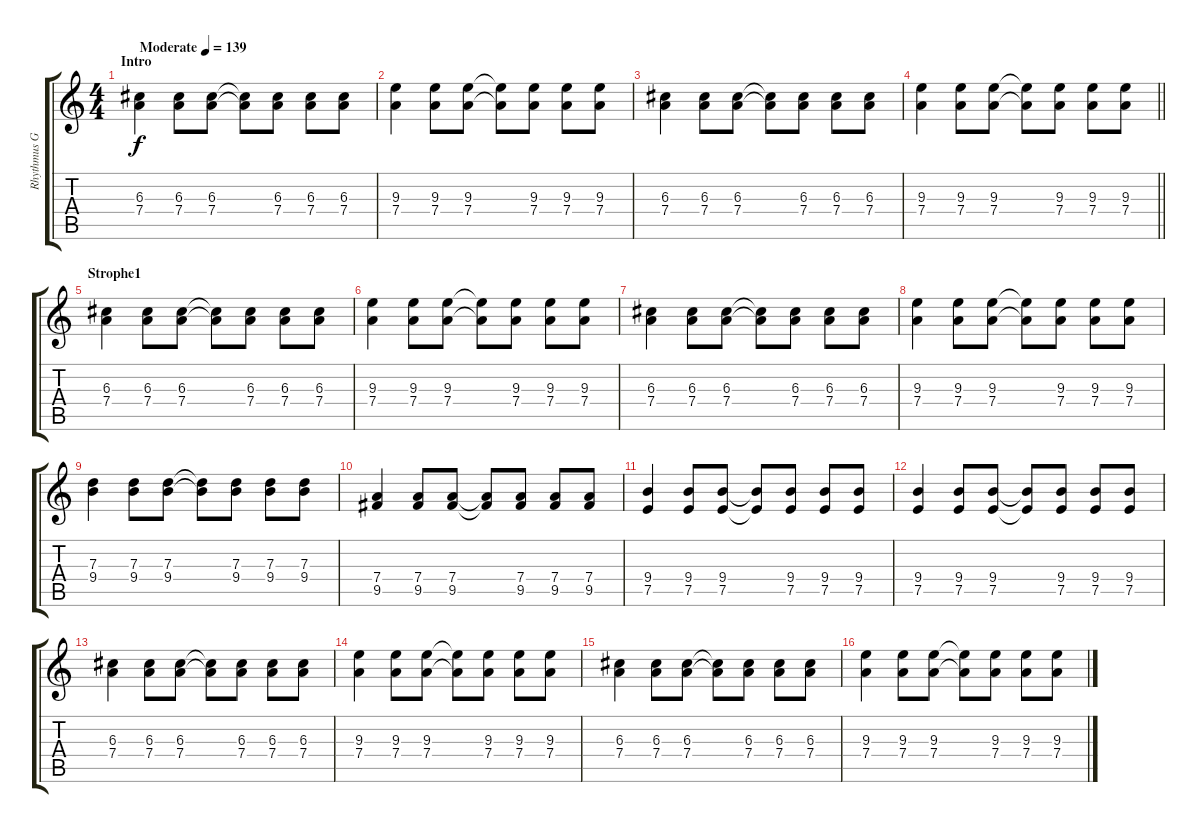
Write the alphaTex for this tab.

\track ("Rhythmus Gitarre" "Rhythmus G") {instrument electricguitarclean}
\staff {score tabs}
\tuning (E4 B3 G3 D3 A2 E2) {hide}
\ts (4 4)
\section ("" "Intro")
\tempo (139 "Moderate")
\clef g2
\ks c
(6.3 7.4).4{dy f instrument electricguitarclean} (6.3 7.4).8 (6.3 7.4).8 (6.3{t} 7.4{t}).8 (6.3 7.4).8 (6.3 7.4).8 (6.3 7.4).8 |
(9.3 7.4).4 (9.3 7.4).8 (9.3 7.4).8 (9.3{t} 7.4{t}).8 (9.3 7.4).8 (9.3 7.4).8 (9.3 7.4).8 |
(6.3 7.4).4 (6.3 7.4).8 (6.3 7.4).8 (6.3{t} 7.4{t}).8 (6.3 7.4).8 (6.3 7.4).8 (6.3 7.4).8 |
\barLineRight lightlight
(9.3 7.4).4 (9.3 7.4).8 (9.3 7.4).8 (9.3{t} 7.4{t}).8 (9.3 7.4).8 (9.3 7.4).8 (9.3 7.4).8 |
\section ("" "Strophe1")
(6.3 7.4).4 (6.3 7.4).8 (6.3 7.4).8 (6.3{t} 7.4{t}).8 (6.3 7.4).8 (6.3 7.4).8 (6.3 7.4).8 |
(9.3 7.4).4 (9.3 7.4).8 (9.3 7.4).8 (9.3{t} 7.4{t}).8 (9.3 7.4).8 (9.3 7.4).8 (9.3 7.4).8 |
(6.3 7.4).4 (6.3 7.4).8 (6.3 7.4).8 (6.3{t} 7.4{t}).8 (6.3 7.4).8 (6.3 7.4).8 (6.3 7.4).8 |
(9.3 7.4).4 (9.3 7.4).8 (9.3 7.4).8 (9.3{t} 7.4{t}).8 (9.3 7.4).8 (9.3 7.4).8 (9.3 7.4).8 |
(7.3 9.4).4 (7.3 9.4).8 (7.3 9.4).8 (7.3{t} 9.4{t}).8 (7.3 9.4).8 (7.3 9.4).8 (7.3 9.4).8 |
(7.4 9.5).4 (7.4 9.5).8 (7.4 9.5).8 (7.4{t} 9.5{t}).8 (7.4 9.5).8 (7.4 9.5).8 (7.4 9.5).8 |
(9.4 7.5).4 (9.4 7.5).8 (9.4 7.5).8 (9.4{t} 7.5{t}).8 (9.4 7.5).8 (9.4 7.5).8 (9.4 7.5).8 |
(9.4 7.5).4 (9.4 7.5).8 (9.4 7.5).8 (9.4{t} 7.5{t}).8 (9.4 7.5).8 (9.4 7.5).8 (9.4 7.5).8 |
(6.3 7.4).4 (6.3 7.4).8 (6.3 7.4).8 (6.3{t} 7.4{t}).8 (6.3 7.4).8 (6.3 7.4).8 (6.3 7.4).8 |
(9.3 7.4).4 (9.3 7.4).8 (9.3 7.4).8 (9.3{t} 7.4{t}).8 (9.3 7.4).8 (9.3 7.4).8 (9.3 7.4).8 |
(6.3 7.4).4 (6.3 7.4).8 (6.3 7.4).8 (6.3{t} 7.4{t}).8 (6.3 7.4).8 (6.3 7.4).8 (6.3 7.4).8 |
(9.3 7.4).4 (9.3 7.4).8 (9.3 7.4).8 (9.3{t} 7.4{t}).8 (9.3 7.4).8 (9.3 7.4).8 (9.3 7.4).8
